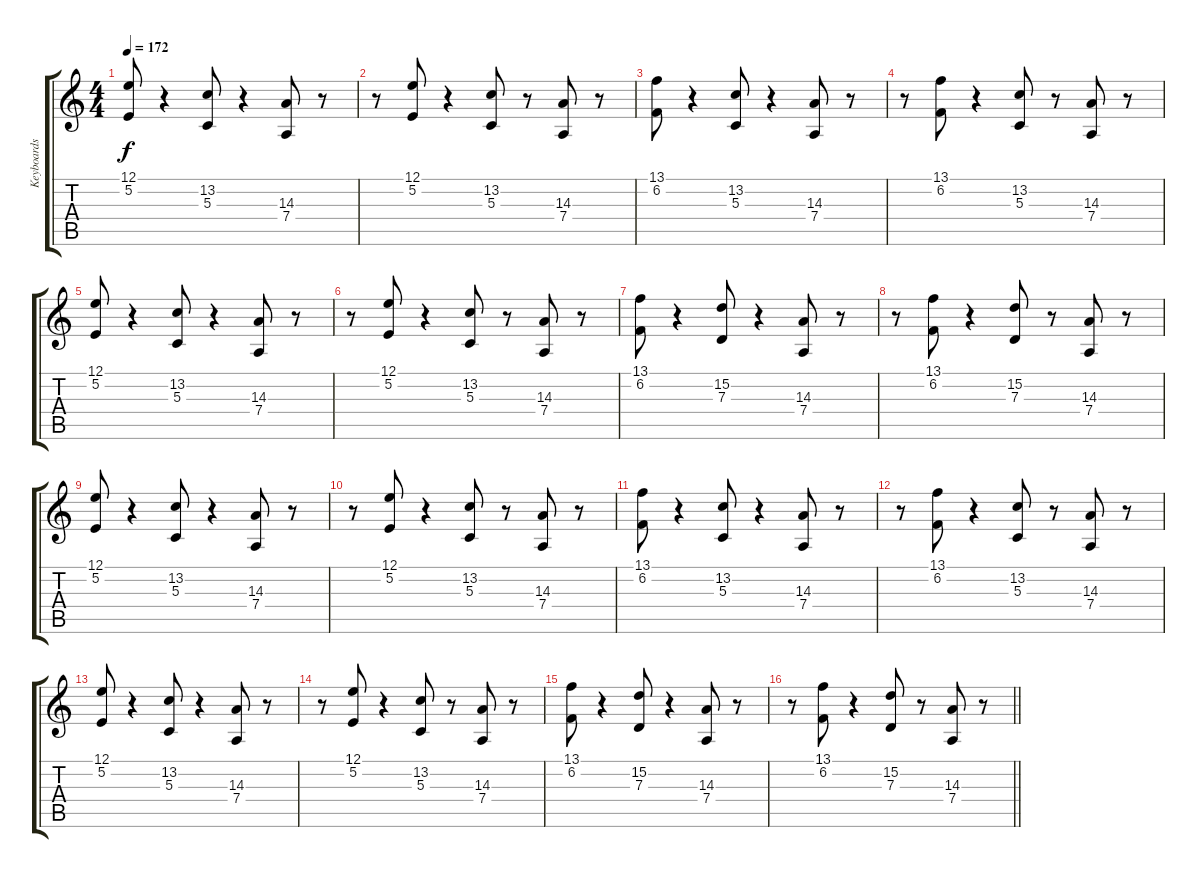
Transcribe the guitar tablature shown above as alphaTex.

\track ("Keyboards" "Keyboards") {instrument stringensemble1}
\staff {score tabs}
\tuning (E4 B3 G3 D3 A2 E2) {hide}
\ts (4 4)
\tempo 172
\clef g2
\ks c
(12.1 5.2).8{dy f instrument stringensemble1} r.4 (13.2 5.3).8 r.4 (14.3 7.4).8 r.8 |
r.8 (12.1 5.2).8 r.4 (13.2 5.3).8 r.8 (14.3 7.4).8 r.8 |
(13.1 6.2).8 r.4 (13.2 5.3).8 r.4 (14.3 7.4).8 r.8 |
r.8 (13.1 6.2).8 r.4 (13.2 5.3).8 r.8 (14.3 7.4).8 r.8 |
(12.1 5.2).8 r.4 (13.2 5.3).8 r.4 (14.3 7.4).8 r.8 |
r.8 (12.1 5.2).8 r.4 (13.2 5.3).8 r.8 (14.3 7.4).8 r.8 |
(13.1 6.2).8 r.4 (15.2 7.3).8 r.4 (14.3 7.4).8 r.8 |
r.8 (13.1 6.2).8 r.4 (15.2 7.3).8 r.8 (14.3 7.4).8 r.8 |
(12.1 5.2).8 r.4 (13.2 5.3).8 r.4 (14.3 7.4).8 r.8 |
r.8 (12.1 5.2).8 r.4 (13.2 5.3).8 r.8 (14.3 7.4).8 r.8 |
(13.1 6.2).8 r.4 (13.2 5.3).8 r.4 (14.3 7.4).8 r.8 |
r.8 (13.1 6.2).8 r.4 (13.2 5.3).8 r.8 (14.3 7.4).8 r.8 |
(12.1 5.2).8 r.4 (13.2 5.3).8 r.4 (14.3 7.4).8 r.8 |
r.8 (12.1 5.2).8 r.4 (13.2 5.3).8 r.8 (14.3 7.4).8 r.8 |
(13.1 6.2).8 r.4 (15.2 7.3).8 r.4 (14.3 7.4).8 r.8 |
\barLineRight lightlight
r.8 (13.1 6.2).8 r.4 (15.2 7.3).8 r.8 (14.3 7.4).8 r.8
